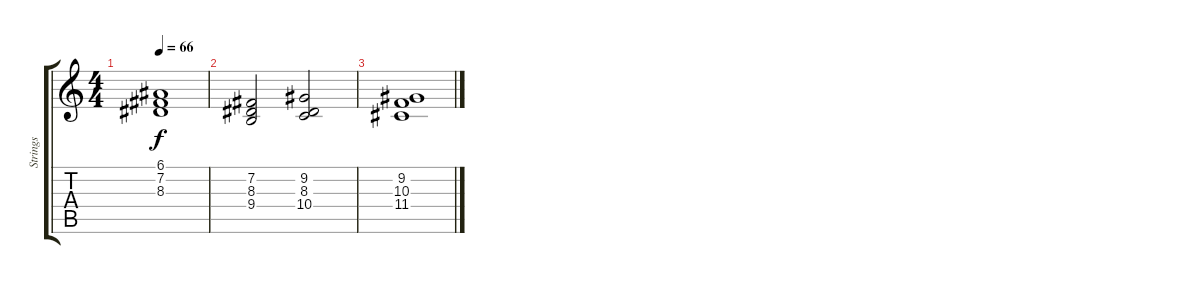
\track ("Strings" "Strings") {instrument synthstrings1}
\staff {score tabs}
\tuning (E4 B3 G3 D3 A2 E2) {hide}
\ts (4 4)
\tempo 66
\clef g2
\ks c
(6.1 7.2 8.3).1{dy f} |
(7.2 8.3 9.4).2 (9.2 8.3 10.4).2 |
(9.2 10.3 11.4).1
